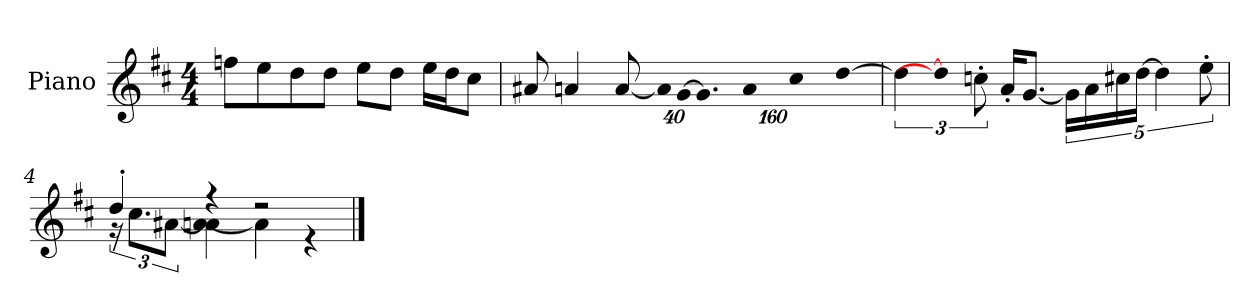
**kern
*part1
*staff1
*I"Piano
*I'P-no
*clefG2
*k[f#c#]
*M4/4
*MM90
=1
8ffn\L
8ee\
8dd\
8dd\J
8ee\L
8dd\J
16ee\LL
16dd\J
8cc#\J
=2
8a#X/
4an/
[8a/
*Xbrackettup
!LO:N:vis=32
640%23a\LLL]
!LO:N:vis=32
[640%23g\JJ
!LO:N:vis=8.
640%137g\]
!LO:N:vis=16
1920%137a\L
!LO:N:vis=32
640%23cc#\K
[384%41dd\J
=3
*brackettup
6dd\]
1920dd\_
12ccn'\
16a'/KL
[8.g/J
20g\LL]
20a\
20cc#X\
[20dd\JJ
5dd\]
10ee'\
!!LO:LB:g=z
=4
*^
4dd'/	24r
.	12.cc#\L
.	[12a#X\J
4r	[4an\ 4a#\]
2r	4a\]
.	4r
*v	*v
==
*-
